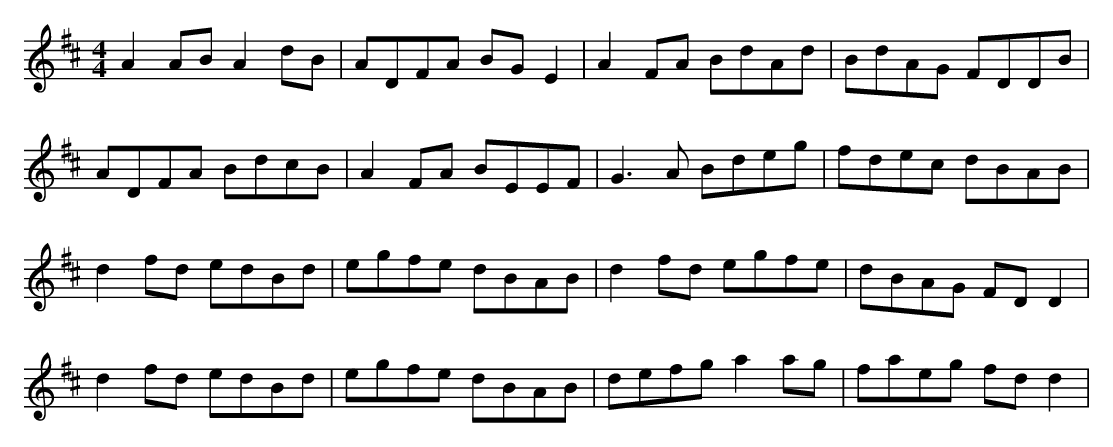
X:1
M:4/4
K:D
A2 AB A2 dB|ADFA BG E2|A2 FA BdAd|BdAG FDDB|
ADFA BdcB|A2 FA BEEF|G3 A Bdeg|fdec dBAB|
d2 fd edBd|egfe dBAB|d2 fd egfe|dBAG FD D2|
d2 fd edBd|egfe dBAB|defg a2 ag|faeg fd d2|
